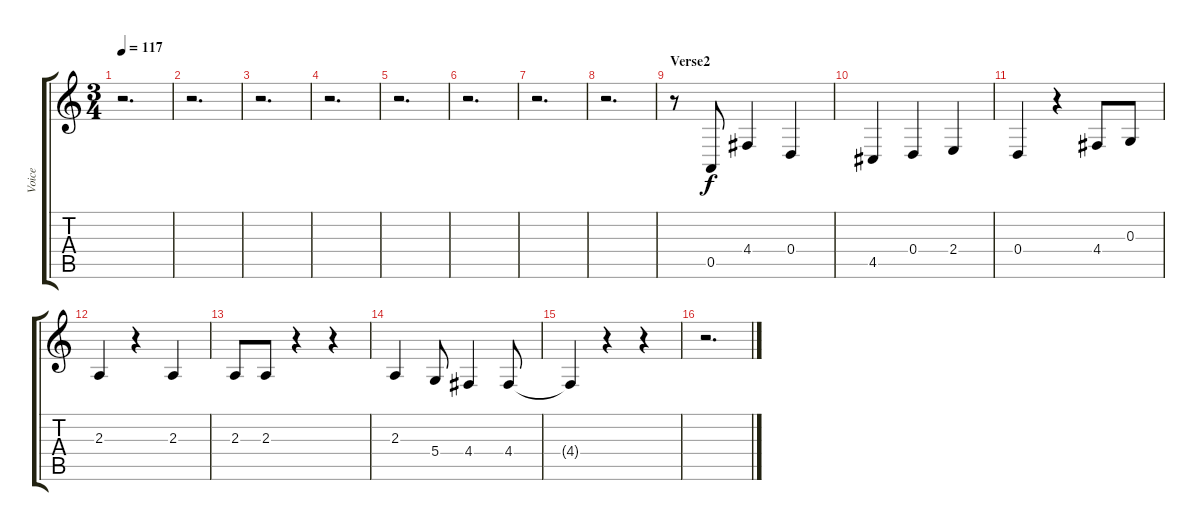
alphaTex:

\track ("Voice" "Voice") {instrument clarinet}
\staff {score tabs}
\tuning (E4 B3 G3 D3 A2 E2) {hide}
\ts (3 4)
\tempo 117
\clef g2
\ks c
r.2{d dy f} |
r.2{d} |
r.2{d} |
r.2{d} |
r.2{d} |
r.2{d} |
r.2{d} |
r.2{d} |
\section ("" "Verse2")
r.8{volume 16} 0.5.8 4.4.4 0.4.4 |
4.5.4 0.4.4 2.4.4 |
0.4.4 r.4 4.4.8 0.3.8 |
2.3.4 r.4 2.3.4 |
2.3.8 2.3.8 r.4 r.4 |
2.3.4 5.4.8 4.4.4 4.4.8 |
4.4{t}.4 r.4 r.4 |
r.2{d}
